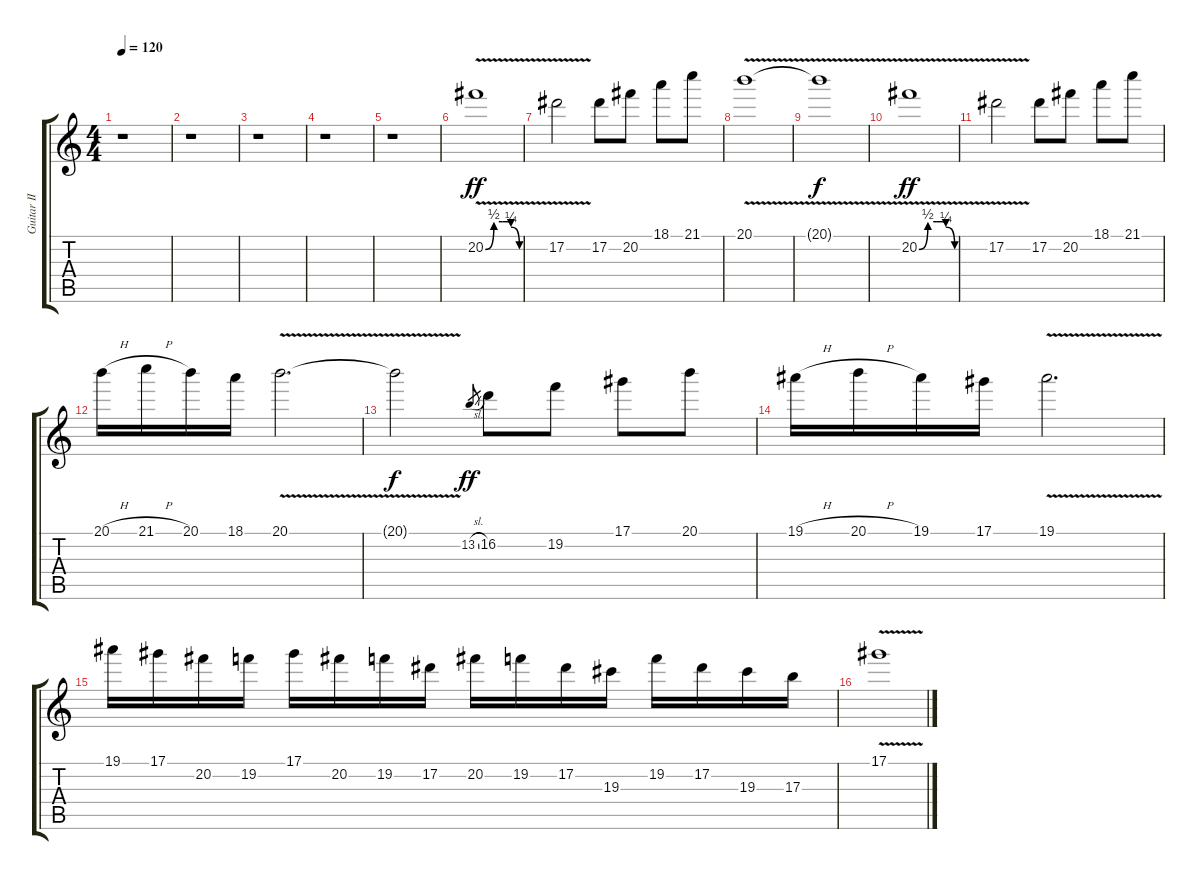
\track ("Guitar II" "Guitar II") {instrument overdrivenguitar}
\staff {score tabs}
\tuning (Eb4 Bb3 Gb3 Db3 Ab2 Eb2) {hide}
\ts (4 4)
\tempo 120
\clef g2
\ks c
r.1{dy ff} |
r.1 |
r.1 |
r.1 |
r.1 |
20.2{be (custom 0 0 15 2 30 2 40 2 45 1 60 0) v}.1 |
17.2{v}.2 17.2.8 20.2.8 18.1.8 21.1.8 |
20.1{v}.1 |
20.1{t}.1{dy f} |
20.2{be (custom 0 0 15 2 30 2 40 2 45 1 60 0) v}.1{dy ff} |
17.2{v}.2 17.2.8 20.2.8 18.1.8 21.1.8 |
20.1{h}.16 21.1{h}.16 20.1.16 18.1.16 20.1{v}.2{d} |
20.1{t}.2{dy f} 13.2{sl}.8{gr dy ff} 16.2.8 19.2.8 17.1.8 20.1.8 |
19.1{h}.16 20.1{h}.16 19.1.16 17.1.16 19.1{v}.2{d} |
19.1.16 17.1.16 20.2.16 19.2.16 17.1.16 20.2.16 19.2.16 17.2.16 20.2.16 19.2.16 17.2.16 19.3.16 19.2.16 17.2.16 19.3.16 17.3.16 |
17.1{v}.1
